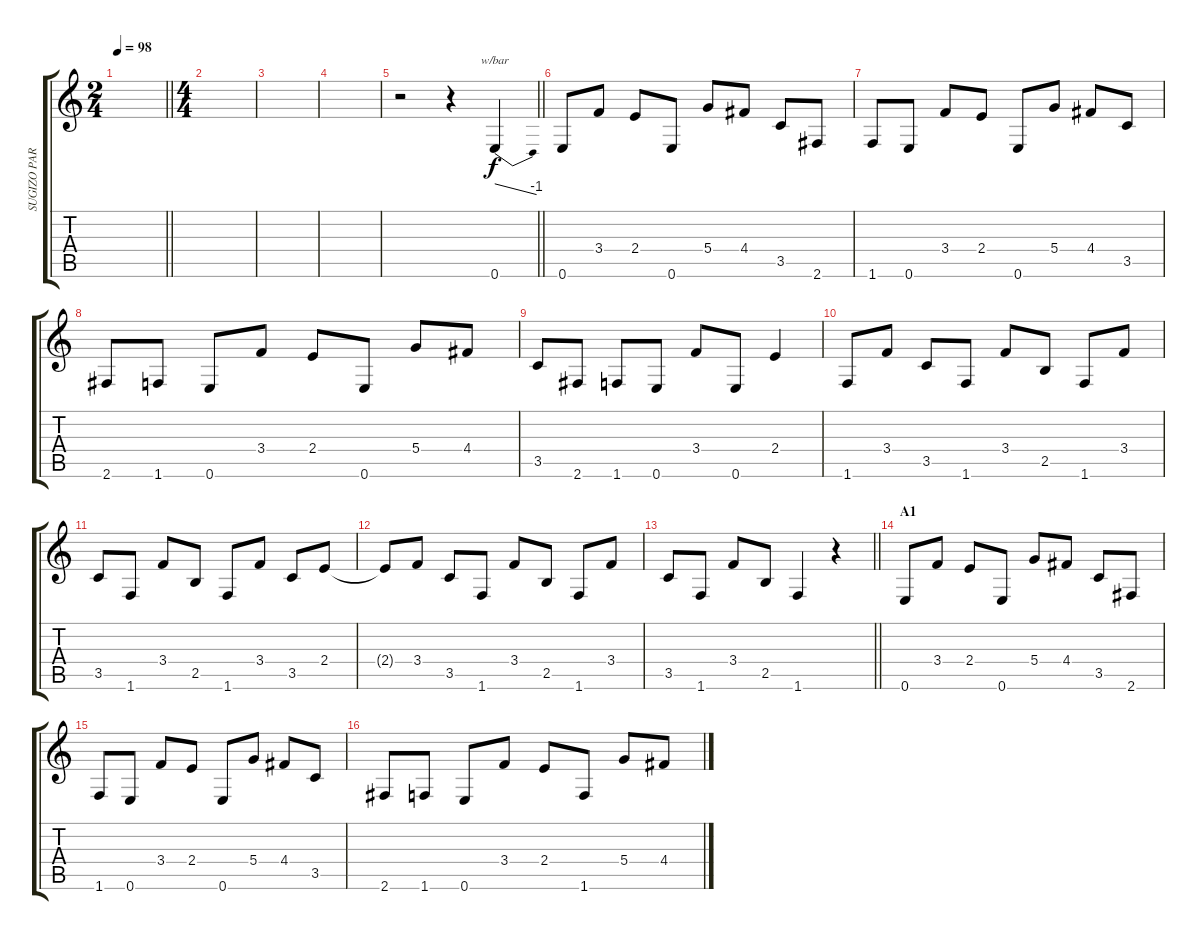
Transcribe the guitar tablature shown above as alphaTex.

\track ("SUGIZO PART 2" "SUGIZO PAR") {instrument distortionguitar}
\staff {score tabs}
\tuning (E4 B3 G3 D3 A2 E2) {hide}
\ts (2 4)
\tempo 98
\clef g2
\barLineRight lightlight
\ks c
|
\ts (4 4)
|
|
|
\barLineRight lightlight
r.2 r.4 0.6.4{tbe (dive default 0 0 60 -4)} |
0.6.8 3.4.8 2.4.8 0.6.8 5.4.8 4.4.8 3.5.8 2.6.8 |
1.6.8 0.6.8 3.4.8 2.4.8 0.6.8 5.4.8 4.4.8 3.5.8 |
2.6.8 1.6.8 0.6.8 3.4.8 2.4.8 0.6.8 5.4.8 4.4.8 |
3.5.8 2.6.8 1.6.8 0.6.8 3.4.8 0.6.8 2.4.4 |
1.6.8 3.4.8 3.5.8 1.6.8 3.4.8 2.5.8 1.6.8 3.4.8 |
3.5.8 1.6.8 3.4.8 2.5.8 1.6.8 3.4.8 3.5.8 2.4.8 |
2.4{t}.8 3.4.8 3.5.8 1.6.8 3.4.8 2.5.8 1.6.8 3.4.8 |
\barLineRight lightlight
3.5.8 1.6.8 3.4.8 2.5.8 1.6.4 r.4 |
\section ("" "A1")
0.6.8 3.4.8 2.4.8 0.6.8 5.4.8 4.4.8 3.5.8 2.6.8 |
1.6.8 0.6.8 3.4.8 2.4.8 0.6.8 5.4.8 4.4.8 3.5.8 |
2.6.8 1.6.8 0.6.8 3.4.8 2.4.8 1.6.8 5.4.8 4.4.8
